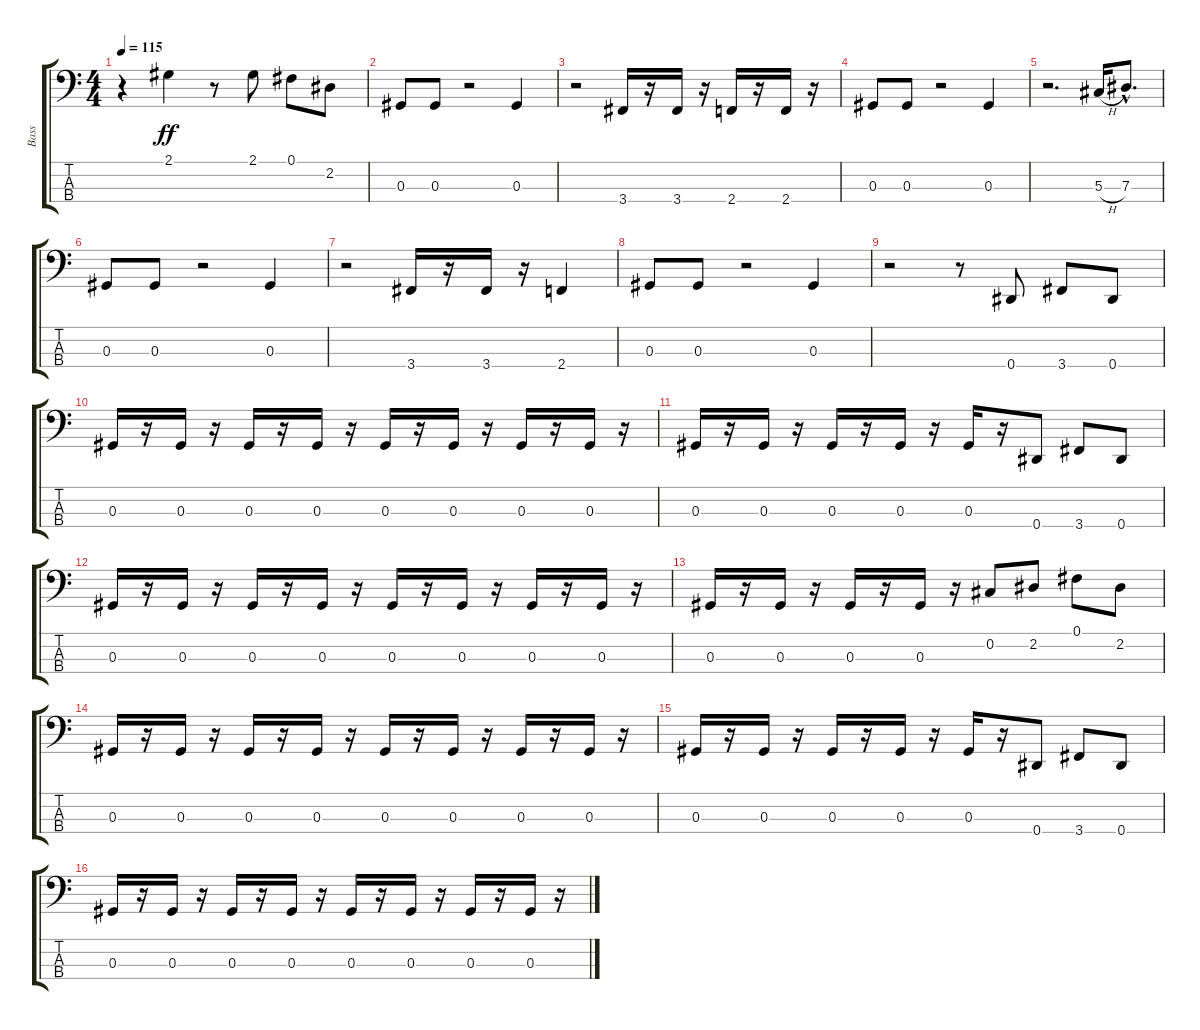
\track ("Bass" "Bass") {instrument electricbasspick}
\staff {score tabs}
\tuning (Gb2 Db2 Ab1 Eb1) {hide}
\ts (4 4)
\tempo 115
\clef f4
\ks c
r.4{dy ff} 2.1.4 r.8 2.1.8 0.1.8 2.2.8 |
0.3.8 0.3.8 r.2 0.3.4 |
r.2 3.4.16 r.16 3.4.16 r.16 2.4.16 r.16 2.4.16 r.16 |
0.3.8 0.3.8 r.2 0.3.4 |
r.2{d} 5.3{h}.16 7.3{hac}.8{d} |
0.3.8 0.3.8 r.2 0.3.4 |
r.2 3.4.16 r.16 3.4.16 r.16 2.4.4 |
0.3.8 0.3.8 r.2 0.3.4 |
r.2 r.8 0.4.8 3.4.8 0.4.8 |
0.3.16 r.16 0.3.16 r.16 0.3.16 r.16 0.3.16 r.16 0.3.16 r.16 0.3.16 r.16 0.3.16 r.16 0.3.16 r.16 |
0.3.16 r.16 0.3.16 r.16 0.3.16 r.16 0.3.16 r.16 0.3.16 r.16 0.4.8 3.4.8 0.4.8 |
0.3.16 r.16 0.3.16 r.16 0.3.16 r.16 0.3.16 r.16 0.3.16 r.16 0.3.16 r.16 0.3.16 r.16 0.3.16 r.16 |
0.3.16 r.16 0.3.16 r.16 0.3.16 r.16 0.3.16 r.16 0.2.8 2.2.8 0.1.8 2.2.8 |
0.3.16 r.16 0.3.16 r.16 0.3.16 r.16 0.3.16 r.16 0.3.16 r.16 0.3.16 r.16 0.3.16 r.16 0.3.16 r.16 |
0.3.16 r.16 0.3.16 r.16 0.3.16 r.16 0.3.16 r.16 0.3.16 r.16 0.4.8 3.4.8 0.4.8 |
0.3.16 r.16 0.3.16 r.16 0.3.16 r.16 0.3.16 r.16 0.3.16 r.16 0.3.16 r.16 0.3.16 r.16 0.3.16 r.16
